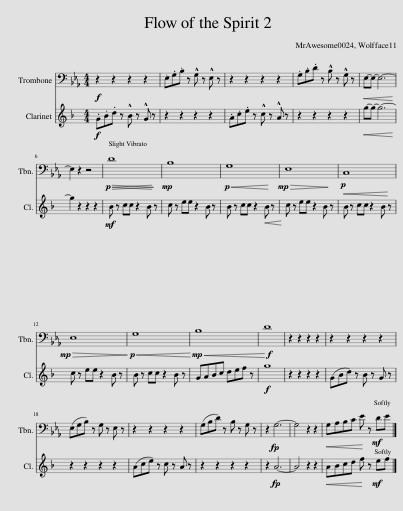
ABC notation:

X:1
%%score 1 2
L:1/8
M:4/4
I:linebreak $
K:Eb
V:1 bass
V:2 treble transpose=-2
V:1
!f! z2 z2 z2 z2 | .E,.G,.B, z !^!G, z !^!E, z | z2 z2 z2 z2 | .G,.B,.D z !^!B, z !^!G, z |!<(! E,-E,- E,6-!<)! |$ %5
 E,2 z2 z4 |!p!!>(!!<(! D8!>)!!<)! |!mp! B,8 |!p!!<(! G,8!<)! |!mp!!>(! E,8!>)! | %10
!p!!p!!<(! C,8!<)! |$!mp!!>(! E,8!>)! |!p!!<(! G,8!<)! |!mp!!<(! B,8!<)! |!f!!<(! D8!<)! | %15
 z2 z2 z2 z2 | z2 z2 z2 z2 |$ (E,G,B,) z G, z E, z | z2 z2 z2 z2 | (G,B,D) z B, z G, z | %20
 z2 G,6- | G,4 z2 z2 |!<(! G,A,B,C E z!mf! DE!<)! |] %23
V:2
[K:F]!f! .G.B.d z !^!B z !^!G z | z2 z2 z2 z2 | .A.c.e z !^!c z !^!A z | z2 z2 z2 z2 |!<(! g-g- g6-!<)! |$ %5
 g2 z2 z2 z2 |!mf! B z cc z2 B z | c z ee z2 B z | B z cc z2 B z | c z ee z2 B z | %10
 B z cc z2 B z |$ c z ee z2 B z | B z cc z2 B z | GABc def z |!f! g8 | %15
 z2 z2 z2 z2 | (GBd) z B z G z |$ z2 z2 z2 z2 | (Ace) z c z A z | z2 z2 z2 z2 | %20
 z2 A6- | A4 z2 z2 |!<(! ABcd f z!mf! ef!<)! |] %23
